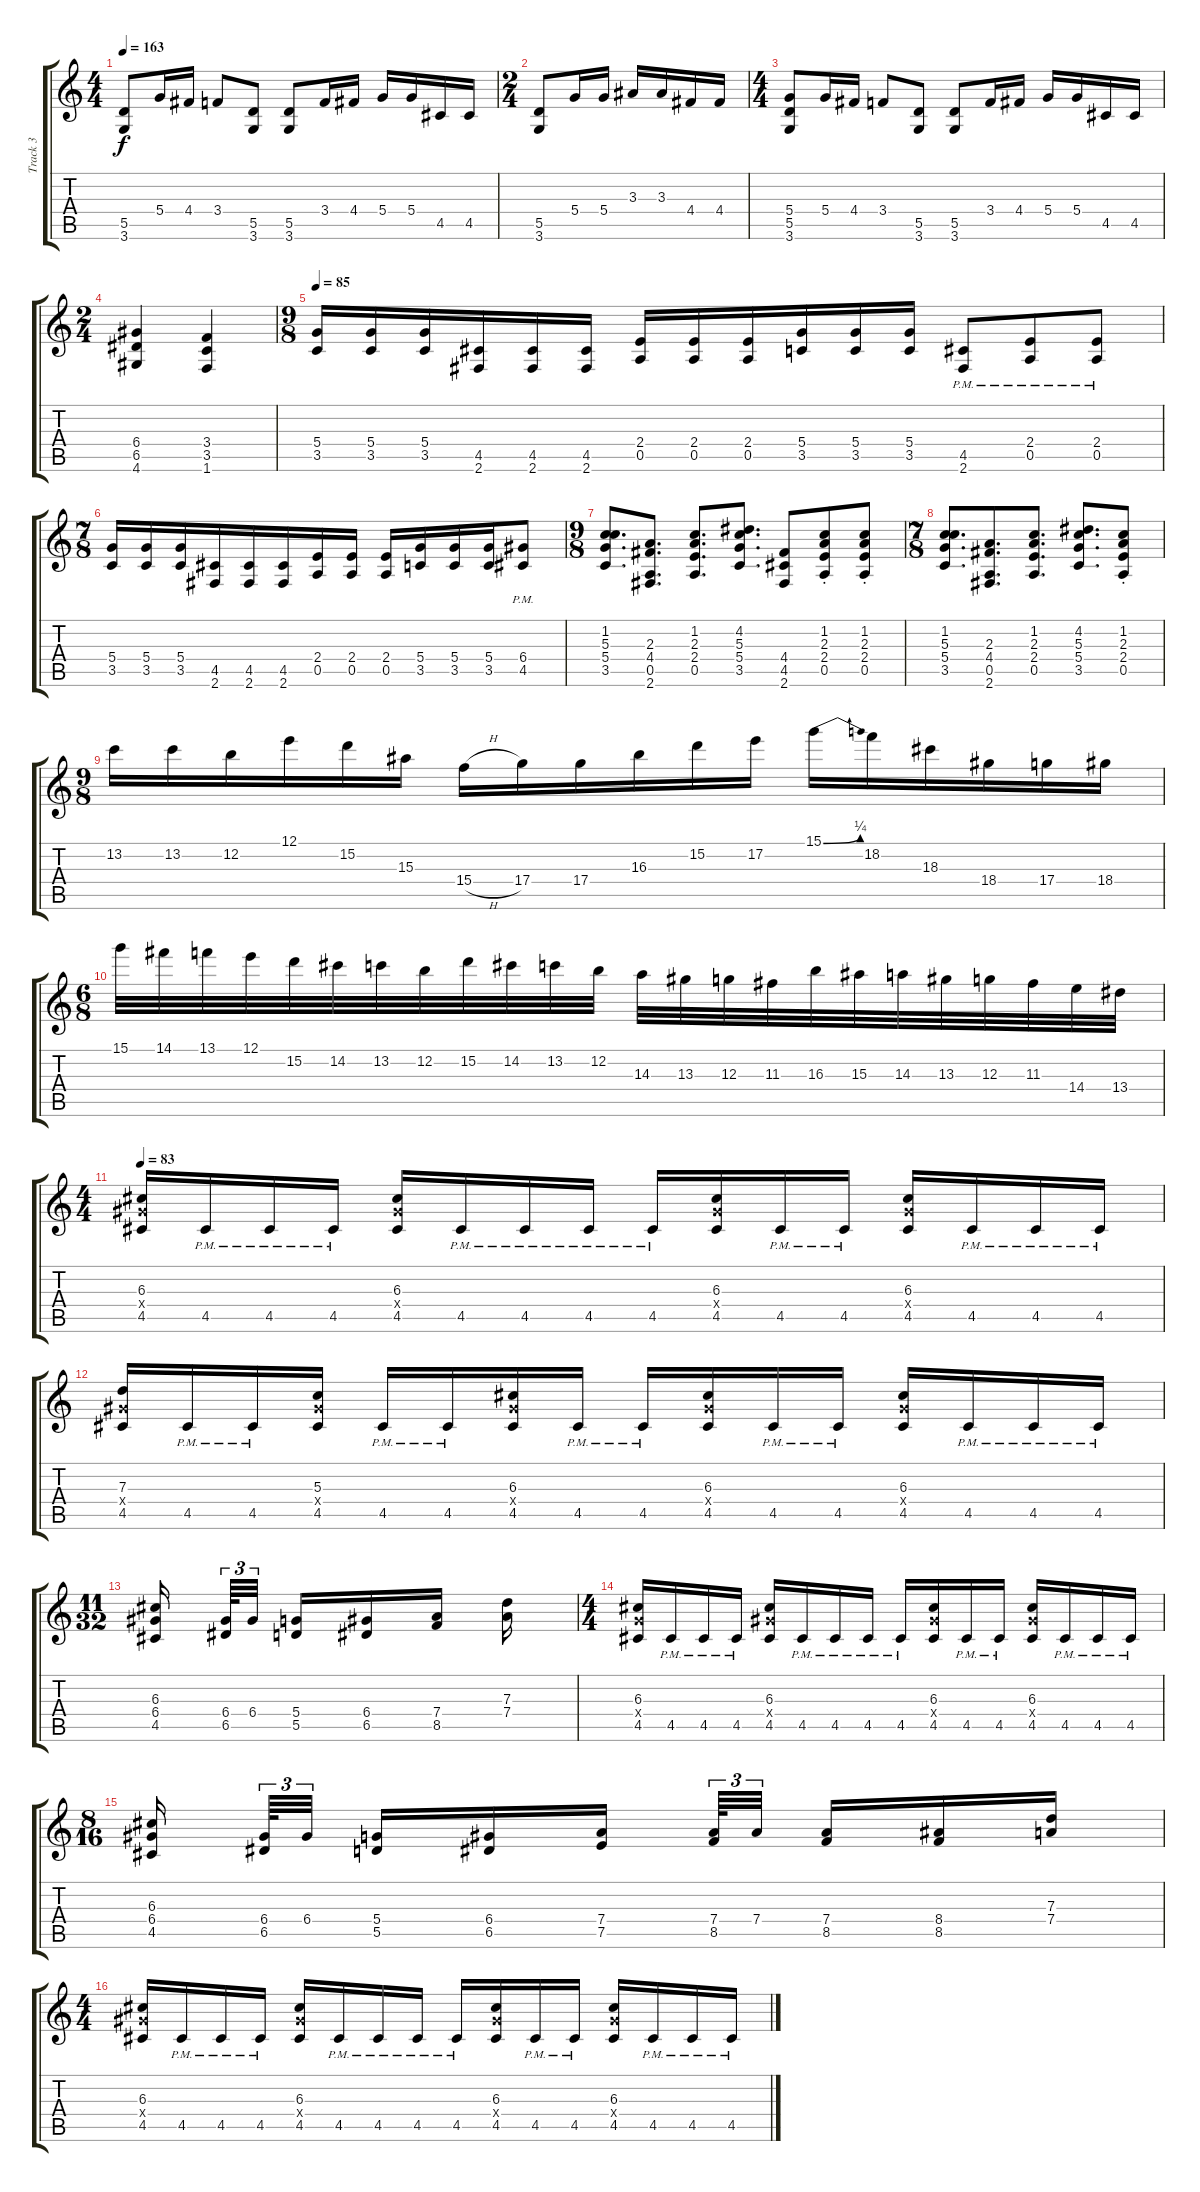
\track ("Track 3" "Track 3") {instrument distortionguitar}
\staff {score tabs}
\tuning (E4 B3 G3 D3 A2 E2) {hide}
\ts (4 4)
\tempo 163
\clef g2
\ks c
(5.5 3.6).8{dy f} 5.4.16 4.4.16 3.4.8 (5.5 3.6).8 (5.5 3.6).8 3.4.16 4.4.16 5.4.16 5.4.16 4.5.16 4.5.16 |
\ts (2 4)
(5.5 3.6).8 5.4.16 5.4.16 3.3.16 3.3.16 4.4.16 4.4.16 |
\ts (4 4)
(5.4 5.5 3.6).8 5.4.16 4.4.16 3.4.8 (5.5 3.6).8 (5.5 3.6).8 3.4.16 4.4.16 5.4.16 5.4.16 4.5.16 4.5.16 |
\ts (2 4)
(6.4 6.5 4.6).4 (3.4 3.5 1.6).4 |
\ts (9 8)
\tempo 85
(5.4 3.5).16 (5.4 3.5).16 (5.4 3.5).16 (4.5 2.6).16 (4.5 2.6).16 (4.5 2.6).16 (2.4 0.5).16 (2.4 0.5).16 (2.4 0.5).16 (5.4 3.5).16 (5.4 3.5).16 (5.4 3.5).16 (4.5{pm} 2.6{pm}).8 (2.4{pm} 0.5{pm}).8 (2.4{pm} 0.5{pm}).8 |
\ts (7 8)
(5.4 3.5).16 (5.4 3.5).16 (5.4 3.5).16 (4.5 2.6).16 (4.5 2.6).16 (4.5 2.6).16 (2.4 0.5).16 (2.4 0.5).16 (2.4 0.5).16 (5.4 3.5).16 (5.4 3.5).16 (5.4 3.5).16 (6.4{pm} 4.5{pm}).8 |
\ts (9 8)
(1.2 5.3 5.4 3.5).8{d} (2.3 4.4 0.5 2.6).8{d} (1.2 2.3 2.4 0.5).8{d} (4.2 5.3 5.4 3.5).8{d} (4.4 4.5 2.6).8 (1.2{st} 2.3{st} 2.4{st} 0.5{st}).8 (1.2{st} 2.3{st} 2.4{st} 0.5{st}).8 |
\ts (7 8)
(1.2 5.3 5.4 3.5).8{d} (2.3 4.4 0.5 2.6).8{d} (1.2 2.3 2.4 0.5).8{d} (4.2 5.3 5.4 3.5).8{d} (1.2{st} 2.3{st} 2.4{st} 0.5{st}).8 |
\ts (9 8)
13.2.16 13.2.16 12.2.16 12.1.16 15.2.16 15.3.16 15.4{h}.16 17.4.16 17.4.16 16.3.16 15.2.16 17.2.16 15.1{be (bend 0 0 60 1)}.16 18.2.16 18.3.16 18.4.16 17.4.16 18.4.16 |
\ts (6 8)
15.1.32 14.1.32 13.1.32 12.1.32 15.2.32 14.2.32 13.2.32 12.2.32 15.2.32 14.2.32 13.2.32 12.2.32 14.3.32 13.3.32 12.3.32 11.3.32 16.3.32 15.3.32 14.3.32 13.3.32 12.3.32 11.3.32 14.4.32 13.4.32 |
\ts (4 4)
\tempo 83
(6.3 6.4{x} 4.5).16 4.5{pm}.16 4.5{pm}.16 4.5{pm}.16 (6.3 6.4{x} 4.5).16 4.5{pm}.16 4.5{pm}.16 4.5{pm}.16 4.5{pm}.16 (6.3 6.4{x} 4.5).16 4.5{pm}.16 4.5{pm}.16 (6.3 6.4{x} 4.5).16 4.5{pm}.16 4.5{pm}.16 4.5{pm}.16 |
(7.3 6.4{x} 4.5).16 4.5{pm}.16 4.5{pm}.16 (5.3 6.4{x} 4.5).16 4.5{pm}.16 4.5{pm}.16 (6.3 6.4{x} 4.5).16 4.5{pm}.16 4.5{pm}.16 (6.3 6.4{x} 4.5).16 4.5{pm}.16 4.5{pm}.16 (6.3 6.4{x} 4.5).16 4.5{pm}.16 4.5{pm}.16 4.5{pm}.16 |
\ts (11 32)
(6.3 6.4 4.5).16 (6.4 6.5).64{tu (3 2)} 6.4.32{tu (3 2)} (5.4 5.5).16 (6.4 6.5).16 (7.4 8.5).16 (7.3 7.4).16 |
\ts (4 4)
(6.3 5.4{x} 4.5).16 4.5{pm}.16 4.5{pm}.16 4.5{pm}.16 (6.3 6.4{x} 4.5).16 4.5{pm}.16 4.5{pm}.16 4.5{pm}.16 4.5{pm}.16 (6.3 6.4{x} 4.5).16 4.5{pm}.16 4.5{pm}.16 (6.3 6.4{x} 4.5).16 4.5{pm}.16 4.5{pm}.16 4.5{pm}.16 |
\ts (8 16)
(6.3 6.4 4.5).16 (6.4 6.5).64{tu (3 2)} 6.4.32{tu (3 2) beam splitsecondary} (5.4 5.5).16 (6.4 6.5).16 (7.4 7.5).16 (7.4 8.5).64{tu (3 2)} 7.4.32{tu (3 2)} (7.4 8.5).16 (8.4 8.5).16 (7.3 7.4).16 |
\ts (4 4)
(6.3 6.4{x} 4.5).16 4.5{pm}.16 4.5{pm}.16 4.5{pm}.16 (6.3 6.4{x} 4.5).16 4.5{pm}.16 4.5{pm}.16 4.5{pm}.16 4.5{pm}.16 (6.3 6.4{x} 4.5).16 4.5{pm}.16 4.5{pm}.16 (6.3 6.4{x} 4.5).16 4.5{pm}.16 4.5{pm}.16 4.5{pm}.16
